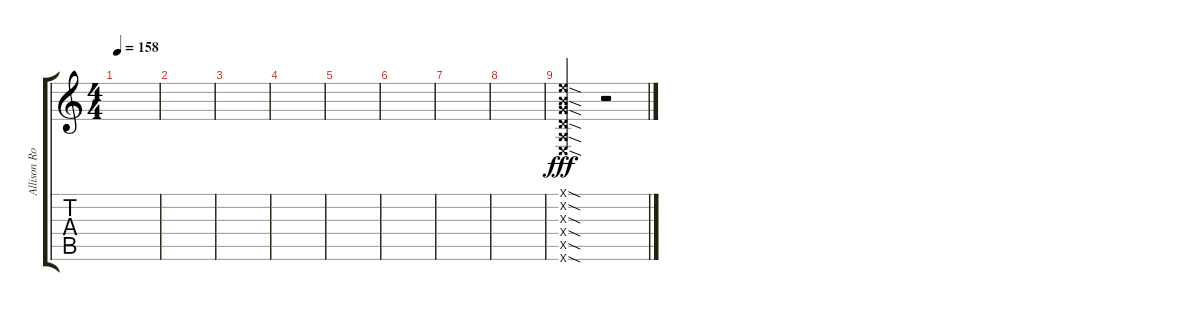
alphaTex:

\track ("Allison Robertson" "Allison Ro") {instrument distortionguitar}
\staff {score tabs}
\tuning (E4 B3 G3 D3 A2 E2) {hide}
\ts (4 4)
\tempo 158
\clef g2
\ks c
|
|
|
|
|
|
|
|
(0.1{sod x} 0.2{sod x} 0.3{sod x} 0.4{sod x} 0.5{sod x} 0.6{sod x}).2{dy fff} r.2
